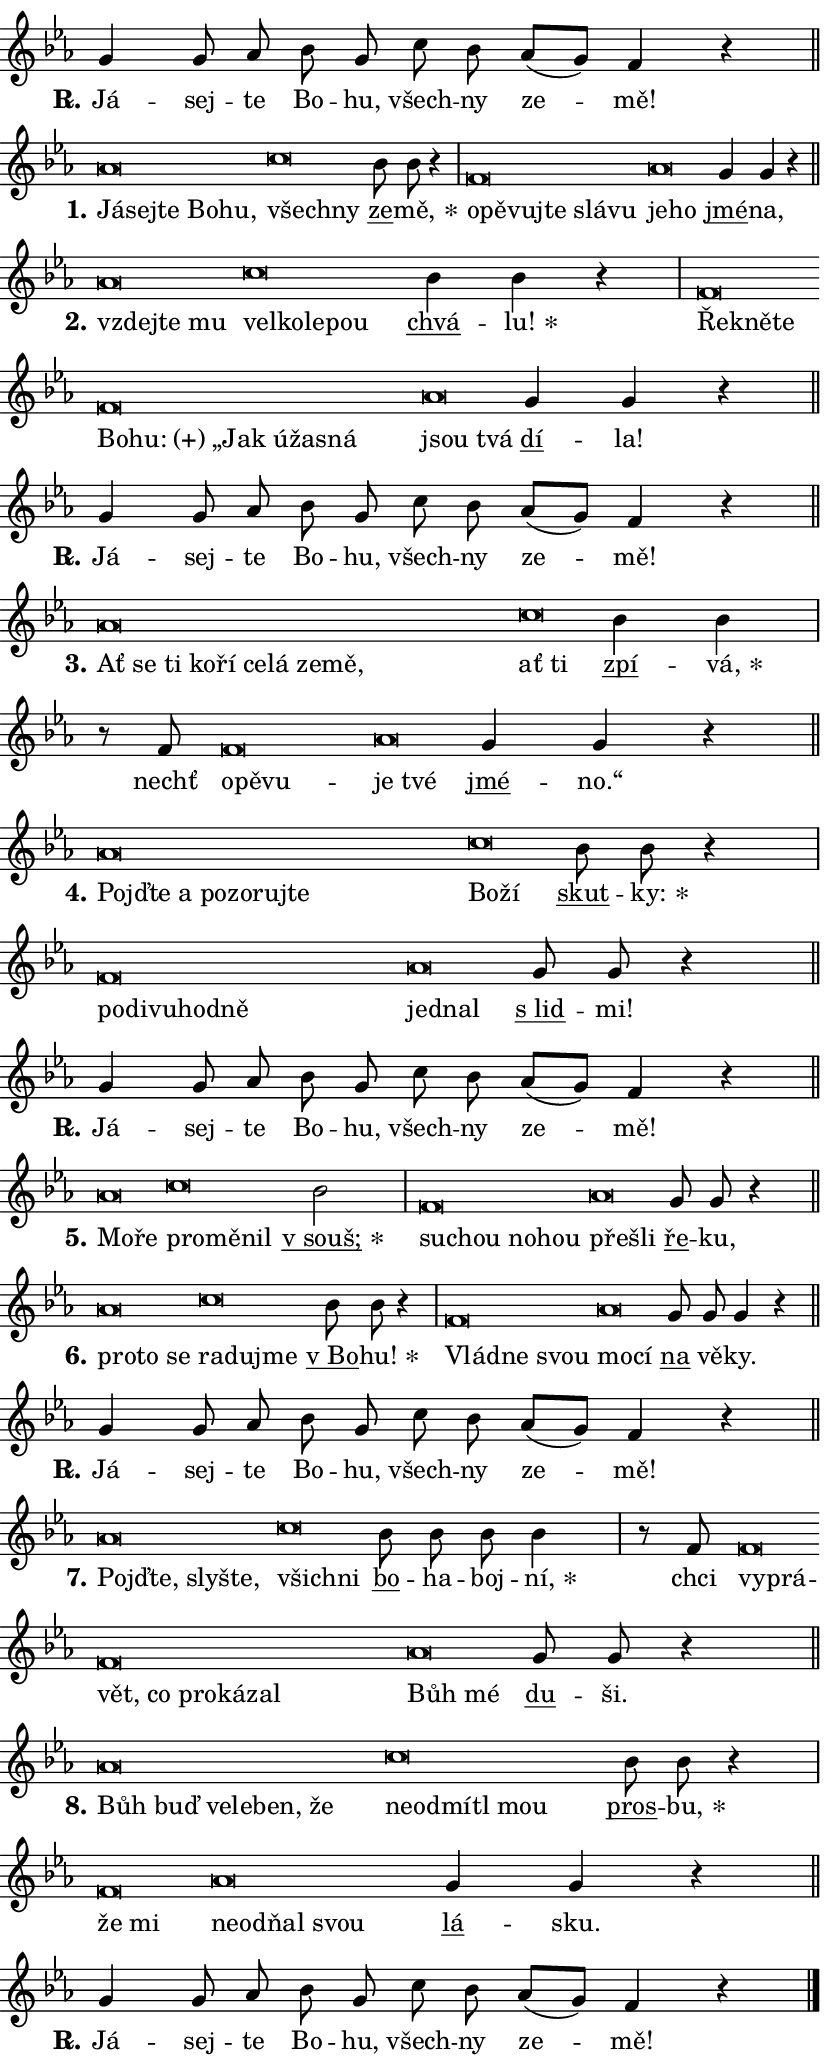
\version "2.24.0"
\header { tagline = "" }
\paper {
  indent = 0\cm
  top-margin = 0\cm
  right-margin = 0.13\cm % to fit lyric hyphens
  bottom-margin = 0\cm
  left-margin = 0\cm
  paper-width = 14\cm
  page-breaking = #ly:one-page-breaking
  system-system-spacing.basic-distance = #11
  score-system-spacing.basic-distance = #11
  ragged-last = ##f
}


%% Author: Thomas Morley
%% https://lists.gnu.org/archive/html/lilypond-user/2020-05/msg00002.html
#(define (line-position grob)
"Returns position of @var[grob} in current system:
   @code{'start}, if at first time-step
   @code{'end}, if at last time-step
   @code{'middle} otherwise
"
  (let* ((col (ly:item-get-column grob))
         (ln (ly:grob-object col 'left-neighbor))
         (rn (ly:grob-object col 'right-neighbor))
         (col-to-check-left (if (ly:grob? ln) ln col))
         (col-to-check-right (if (ly:grob? rn) rn col))
         (break-dir-left
           (and
             (ly:grob-property col-to-check-left 'non-musical #f)
             (ly:item-break-dir col-to-check-left)))
         (break-dir-right
           (and
             (ly:grob-property col-to-check-right 'non-musical #f)
             (ly:item-break-dir col-to-check-right))))
        (cond ((eqv? 1 break-dir-left) 'start)
              ((eqv? -1 break-dir-right) 'end)
              (else 'middle))))

#(define (tranparent-at-line-position vctor)
  (lambda (grob)
  "Relying on @code{line-position} select the relevant enry from @var{vctor}.
Used to determine transparency,"
    (case (line-position grob)
      ((end) (not (vector-ref vctor 0)))
      ((middle) (not (vector-ref vctor 1)))
      ((start) (not (vector-ref vctor 2))))))

noteHeadBreakVisibility =
#(define-music-function (break-visibility)(vector?)
"Makes @code{NoteHead}s transparent relying on @var{break-visibility}"
#{
  \override NoteHead.transparent =
    #(tranparent-at-line-position break-visibility)
#})

#(define delete-ledgers-for-transparent-note-heads
  (lambda (grob)
    "Reads whether a @code{NoteHead} is transparent.
If so this @code{NoteHead} is removed from @code{'note-heads} from
@var{grob}, which is supposed to be @code{LedgerLineSpanner}.
As a result ledgers are not printed for this @code{NoteHead}"
    (let* ((nhds-array (ly:grob-object grob 'note-heads))
           (nhds-list
             (if (ly:grob-array? nhds-array)
                 (ly:grob-array->list nhds-array)
                 '()))
           ;; Relies on the transparent-property being done before
           ;; Staff.LedgerLineSpanner.after-line-breaking is executed.
           ;; This is fragile ...
           (to-keep
             (remove
               (lambda (nhd)
                 (ly:grob-property nhd 'transparent #f))
               nhds-list)))
      ;; TODO find a better method to iterate over grob-arrays, similiar
      ;; to filter/remove etc for lists
      ;; For now rebuilt from scratch
      (set! (ly:grob-object grob 'note-heads)  '())
      (for-each
        (lambda (nhd)
          (ly:pointer-group-interface::add-grob grob 'note-heads nhd))
        to-keep))))

squashNotes = {
  \override NoteHead.X-extent = #'(-0.2 . 0.2)
  \override NoteHead.Y-extent = #'(-0.75 . 0)
  \override NoteHead.stencil =
    #(lambda (grob)
       (let ((pos (ly:grob-property grob 'staff-position)))
         (begin
           (if (< pos -7) (display "ERROR: Lower brevis then expected\n") (display ""))
           (if (<= pos -6) ly:text-interface::print ly:note-head::print))))
}
unSquashNotes = {
  \revert NoteHead.X-extent
  \revert NoteHead.Y-extent
  \revert NoteHead.stencil
}

hideNotes = \noteHeadBreakVisibility #begin-of-line-visible
unHideNotes = \noteHeadBreakVisibility #all-visible

% work-around for resetting accidentals
% https://lilypond.org/doc/v2.23/Documentation/notation/displaying-rhythms#unmetered-music
cadenzaMeasure = {
  \cadenzaOff
  \partial 1024 s1024
  \cadenzaOn
}

#(define-markup-command (accent layout props text) (markup?)
  "Underline accented syllable"
  (interpret-markup layout props
    #{\markup \override #'(offset . 4.3) \underline { #text }#}))

responsum = \markup \concat {
  "R" \hspace #-1.05 \path #0.1 #'((moveto 0 0.07) (lineto 0.9 0.8)) \hspace #0.05 "."
}

spaceSize = #0.6828661417322834 % exact space size for TeX Gyre Schola

\layout {
  \context {
    \Staff
    \remove "Time_signature_engraver"
    \override LedgerLineSpanner.after-line-breaking = #delete-ledgers-for-transparent-note-heads
  }
  \context {
    \Lyrics {
      \override LyricSpace.minimum-distance = \spaceSize
      \override LyricText.font-name = #"TeX Gyre Schola"
      \override LyricText.font-size = 1
      \override StanzaNumber.font-name = #"TeX Gyre Schola Bold"
      \override StanzaNumber.font-size = 1
    }
  }
  \context {
    \Score 
    \override NoteHead.text =
      #(lambda (grob) 
        (let ((pos (ly:grob-property grob 'staff-position)))
          #{\markup {
            \combine
              \halign #-0.55 \raise #(if (= pos -6) 0 0.5) \override #'(thickness . 2) \draw-line #'(3.2 . 0)
              \musicglyph "noteheads.sM1"
          }#}))
  }
}

% magnetic-lyrics.ily
%
%   written by
%     Jean Abou Samra <jean@abou-samra.fr>
%     Werner Lemberg <wl@gnu.org>
%
%   adapted by
%     Jiri Hon <jiri.hon@gmail.com>
%
% Version 2022-Apr-15

% https://www.mail-archive.com/lilypond-user@gnu.org/msg149350.html

#(define (Left_hyphen_pointer_engraver context)
   "Collect syllable-hyphen-syllable occurrences in lyrics and store
them in properties.  This engraver only looks to the left.  For
example, if the lyrics input is @code{foo -- bar}, it does the
following.

@itemize @bullet
@item
Set the @code{text} property of the @code{LyricHyphen} grob between
@q{foo} and @q{bar} to @code{foo}.

@item
Set the @code{left-hyphen} property of the @code{LyricText} grob with
text @q{foo} to the @code{LyricHyphen} grob between @q{foo} and
@q{bar}.
@end itemize

Use this auxiliary engraver in combination with the
@code{lyric-@/text::@/apply-@/magnetic-@/offset!} hook."
   (let ((hyphen #f)
         (text #f))
     (make-engraver
      (acknowledgers
       ((lyric-syllable-interface engraver grob source-engraver)
        (set! text grob)))
      (end-acknowledgers
       ((lyric-hyphen-interface engraver grob source-engraver)
        ;(when (not (grob::has-interface grob 'lyric-space-interface))
          (set! hyphen grob)));)
      ((stop-translation-timestep engraver)
       (when (and text hyphen)
         (ly:grob-set-object! text 'left-hyphen hyphen))
       (set! text #f)
       (set! hyphen #f)))))

#(define (lyric-text::apply-magnetic-offset! grob)
   "If the space between two syllables is less than the value in
property @code{LyricText@/.details@/.squash-threshold}, move the right
syllable to the left so that it gets concatenated with the left
syllable.

Use this function as a hook for
@code{LyricText@/.after-@/line-@/breaking} if the
@code{Left_@/hyphen_@/pointer_@/engraver} is active."
   (let ((hyphen (ly:grob-object grob 'left-hyphen #f)))
     (when hyphen
       (let ((left-text (ly:spanner-bound hyphen LEFT)))
         (when (grob::has-interface left-text 'lyric-syllable-interface)
           (let* ((common (ly:grob-common-refpoint grob left-text X))
                  (this-x-ext (ly:grob-extent grob common X))
                  (left-x-ext
                   (begin
                     ;; Trigger magnetism for left-text.
                     (ly:grob-property left-text 'after-line-breaking)
                     (ly:grob-extent left-text common X)))
                  ;; `delta` is the gap width between two syllables.
                  (delta (- (interval-start this-x-ext)
                            (interval-end left-x-ext)))
                  (details (ly:grob-property grob 'details))
                  (threshold (assoc-get 'squash-threshold details 0.2)))
             (when (< delta threshold)
               (let* (;; We have to manipulate the input text so that
                      ;; ligatures crossing syllable boundaries are not
                      ;; disabled.  For languages based on the Latin
                      ;; script this is essentially a beautification.
                      ;; However, for non-Western scripts it can be a
                      ;; necessity.
                      (lt (ly:grob-property left-text 'text))
                      (rt (ly:grob-property grob 'text))
                      (is-space (grob::has-interface hyphen 'lyric-space-interface))
                      (space (if is-space " " ""))
                      (extra-delta (if is-space spaceSize 0))
                      ;; Append new syllable.
                      (ltrt-space (if (and (string? lt) (string? rt))
                                (string-append lt space rt)
                                (make-concat-markup (list lt space rt))))
                      ;; Right-align `ltrt` to the right side.
                      (ltrt-space-markup (grob-interpret-markup
                               grob
                               (make-translate-markup
                                (cons (interval-length this-x-ext) 0)
                                (make-right-align-markup ltrt-space)))))
                 (begin
                   ;; Don't print `left-text`.
                   (ly:grob-set-property! left-text 'stencil #f)
                   ;; Set text and stencil (which holds all collected
                   ;; syllables so far) and shift it to the left.
                   (ly:grob-set-property! grob 'text ltrt-space)
                   (ly:grob-set-property! grob 'stencil ltrt-space-markup)
                   (ly:grob-translate-axis! grob (- (- delta extra-delta)) X))))))))))


#(define (lyric-hyphen::displace-bounds-first grob)
   ;; Make very sure this callback isn't triggered too early.
   (let ((left (ly:spanner-bound grob LEFT))
         (right (ly:spanner-bound grob RIGHT)))
     (ly:grob-property left 'after-line-breaking)
     (ly:grob-property right 'after-line-breaking)
     (ly:lyric-hyphen::print grob)))

squashThreshold = #0.4

\layout {
  \context {
    \Lyrics
    \consists #Left_hyphen_pointer_engraver
    \override LyricText.after-line-breaking =
      #lyric-text::apply-magnetic-offset!
    \override LyricHyphen.stencil = #lyric-hyphen::displace-bounds-first
    \override LyricText.details.squash-threshold = \squashThreshold
    \override LyricHyphen.minimum-distance = 0
    \override LyricHyphen.minimum-length = \squashThreshold
  }
}

squashText = \override LyricText.details.squash-threshold = 9999
unSquashText = \override LyricText.details.squash-threshold = \squashThreshold

leftText = \override LyricText.self-alignment-X = #LEFT
unLeftText = \revert LyricText.self-alignment-X

starOffset = #(lambda (grob) 
                (let ((x_offset (ly:self-alignment-interface::aligned-on-x-parent grob)))
                  (if (= x_offset 0) 0 (+ x_offset 1.2))))

star = #(define-music-function (syllable)(string?)
"Append star separator at the end of a syllable"
#{
  \once \override LyricText.X-offset = #starOffset
  \lyricmode { \markup {
    #syllable
    \override #'((font-name . "TeX Gyre Schola Bold")) \hspace #0.2 \lower #0.65 \larger "*"
  } }
#})

starAccent = #(define-music-function (syllable)(string?)
"Append star separator at the end of a syllable and make accent"
#{
  \once \override LyricText.X-offset = #starOffset
  \lyricmode { \markup {
    \accent #syllable
    \override #'((font-name . "TeX Gyre Schola Bold")) \hspace #0.2 \lower #0.65 \larger "*"
  } }
#})

breath = #(define-music-function (syllable)(string?)
"Append breathing indicator at the end of a syllable"
#{
  \lyricmode { \markup { #syllable "+" } }
#})

optionalBreath = #(define-music-function (syllable)(string?)
"Append optional breathing indicator at the end of a syllable"
#{
  \lyricmode { \markup { #syllable "(+)" } }
#})


\score {
    <<
        \new Voice = "melody" { \cadenzaOn \key es \major \relative { g'4 g8 as bes g \bar "" c bes \bar "" as[( g)] f4 r \cadenzaMeasure \bar "||" \break } }
        \new Lyrics \lyricsto "melody" { \lyricmode { \set stanza = \responsum
Já -- sej -- te Bo -- hu, všech -- ny ze -- mě! } }
    >>
    \layout {}
}

\score {
    <<
        \new Voice = "melody" { \cadenzaOn \key es \major \relative { \squashNotes as'\breve*1/16 \hideNotes \breve*1/16 \bar "" \breve*1/16 \bar "" \breve*1/16 \breve*1/16 \bar "" \unHideNotes \unSquashNotes \squashNotes c\breve*1/16 \hideNotes \breve*1/16 \bar "" \unHideNotes \unSquashNotes \bar "" bes8 bes r4 \cadenzaMeasure \bar "|" \squashNotes f\breve*1/16 \hideNotes \breve*1/16 \bar "" \breve*1/16 \bar "" \breve*1/16 \bar "" \breve*1/16 \breve*1/16 \bar "" \unHideNotes \unSquashNotes \squashNotes as\breve*1/16 \hideNotes \breve*1/16 \bar "" \unHideNotes \unSquashNotes \bar "" g4 g r \cadenzaMeasure \bar "||" \break } }
        \new Lyrics \lyricsto "melody" { \lyricmode { \set stanza = "1."
\leftText Já -- \squashText sej -- te Bo -- hu, \unSquashText všech -- \squashText ny \unLeftText \unSquashText \markup \accent ze -- \star mě, \leftText o -- \squashText pě -- vuj -- te slá -- vu \unSquashText je -- \squashText ho \unLeftText \unSquashText \markup \accent jmé -- na, } }
    >>
    \layout {}
}

\score {
    <<
        \new Voice = "melody" { \cadenzaOn \key es \major \relative { \squashNotes as'\breve*1/16 \hideNotes \breve*1/16 \breve*1/16 \bar "" \unHideNotes \unSquashNotes \squashNotes c\breve*1/16 \hideNotes \breve*1/16 \bar "" \breve*1/16 \breve*1/16 \bar "" \unHideNotes \unSquashNotes \bar "" bes4 bes r \cadenzaMeasure \bar "|" \squashNotes f\breve*1/16 \hideNotes \breve*1/16 \bar "" \breve*1/16 \bar "" \breve*1/16 \bar "" \breve*1/16 \bar "" \breve*1/16 \bar "" \breve*1/16 \bar "" \breve*1/16 \breve*1/16 \bar "" \unHideNotes \unSquashNotes \squashNotes as\breve*1/16 \hideNotes \breve*1/16 \bar "" \unHideNotes \unSquashNotes \bar "" g4 g r \cadenzaMeasure \bar "||" \break } }
        \new Lyrics \lyricsto "melody" { \lyricmode { \set stanza = "2."
\leftText vzdej -- \squashText te mu \unSquashText vel -- \squashText ko -- le -- pou \unLeftText \unSquashText \markup \accent chvá -- \star lu! \leftText Ře -- \squashText kně -- te Bo -- \optionalBreath hu: „Jak ú -- ža -- sná \unSquashText jsou \squashText tvá \unLeftText \unSquashText \markup \accent dí -- la! } }
    >>
    \layout {}
}

\score {
    <<
        \new Voice = "melody" { \cadenzaOn \key es \major \relative { g'4 g8 as bes g \bar "" c bes \bar "" as[( g)] f4 r \cadenzaMeasure \bar "||" \break } }
        \new Lyrics \lyricsto "melody" { \lyricmode { \set stanza = \responsum
Já -- sej -- te Bo -- hu, všech -- ny ze -- mě! } }
    >>
    \layout {}
}

\score {
    <<
        \new Voice = "melody" { \cadenzaOn \key es \major \relative { \squashNotes as'\breve*1/16 \hideNotes \breve*1/16 \bar "" \breve*1/16 \bar "" \breve*1/16 \bar "" \breve*1/16 \bar "" \breve*1/16 \bar "" \breve*1/16 \bar "" \breve*1/16 \breve*1/16 \bar "" \unHideNotes \unSquashNotes \squashNotes c\breve*1/16 \hideNotes \breve*1/16 \bar "" \unHideNotes \unSquashNotes \bar "" bes4 bes4 \cadenzaMeasure \bar "|" r8 f8 \squashNotes f\breve*1/16 \hideNotes \breve*1/16 \breve*1/16 \bar "" \unHideNotes \unSquashNotes \squashNotes as\breve*1/16 \hideNotes \breve*1/16 \bar "" \unHideNotes \unSquashNotes \bar "" g4 g r \cadenzaMeasure \bar "||" \break } }
        \new Lyrics \lyricsto "melody" { \lyricmode { \set stanza = "3."
\leftText Ať \squashText se ti ko -- ří ce -- lá ze -- mě, \unSquashText ať \squashText ti \unLeftText \unSquashText \markup \accent zpí -- \star vá, nechť \leftText o -- \squashText pě -- vu -- \unSquashText je \squashText tvé \unLeftText \unSquashText \markup \accent jmé -- no.“ } }
    >>
    \layout {}
}

\score {
    <<
        \new Voice = "melody" { \cadenzaOn \key es \major \relative { \squashNotes as'\breve*1/16 \hideNotes \breve*1/16 \bar "" \breve*1/16 \bar "" \breve*1/16 \bar "" \breve*1/16 \bar "" \breve*1/16 \breve*1/16 \bar "" \unHideNotes \unSquashNotes \squashNotes c\breve*1/16 \hideNotes \breve*1/16 \bar "" \unHideNotes \unSquashNotes \bar "" bes8 bes r4 \cadenzaMeasure \bar "|" \squashNotes f\breve*1/16 \hideNotes \breve*1/16 \bar "" \breve*1/16 \bar "" \breve*1/16 \breve*1/16 \bar "" \unHideNotes \unSquashNotes \squashNotes as\breve*1/16 \hideNotes \breve*1/16 \bar "" \unHideNotes \unSquashNotes \bar "" g8 g r4 \cadenzaMeasure \bar "||" \break } }
        \new Lyrics \lyricsto "melody" { \lyricmode { \set stanza = "4."
\leftText Pojď -- \squashText te a po -- zo -- ruj -- te \unSquashText Bo -- \squashText ží \unLeftText \unSquashText \markup \accent skut -- \star ky: \leftText po -- \squashText di -- vu -- hod -- ně \unSquashText jed -- \squashText nal \unLeftText \unSquashText \markup \accent "s lid" -- mi! } }
    >>
    \layout {}
}

\score {
    <<
        \new Voice = "melody" { \cadenzaOn \key es \major \relative { g'4 g8 as bes g \bar "" c bes \bar "" as[( g)] f4 r \cadenzaMeasure \bar "||" \break } }
        \new Lyrics \lyricsto "melody" { \lyricmode { \set stanza = \responsum
Já -- sej -- te Bo -- hu, všech -- ny ze -- mě! } }
    >>
    \layout {}
}

\score {
    <<
        \new Voice = "melody" { \cadenzaOn \key es \major \relative { \squashNotes as'\breve*1/16 \hideNotes \breve*1/16 \bar "" \unHideNotes \unSquashNotes \squashNotes c\breve*1/16 \hideNotes \breve*1/16 \breve*1/16 \bar "" \unHideNotes \unSquashNotes \bar "" bes2 \cadenzaMeasure \bar "|" \squashNotes f\breve*1/16 \hideNotes \breve*1/16 \bar "" \breve*1/16 \breve*1/16 \bar "" \unHideNotes \unSquashNotes \squashNotes as\breve*1/16 \hideNotes \breve*1/16 \bar "" \unHideNotes \unSquashNotes \bar "" g8 g r4 \cadenzaMeasure \bar "||" \break } }
        \new Lyrics \lyricsto "melody" { \lyricmode { \set stanza = "5."
\leftText Mo -- \squashText ře \unSquashText pro -- \squashText mě -- nil \unLeftText \unSquashText \starAccent "v souš;" \leftText su -- \squashText chou no -- hou \unSquashText pře -- \squashText šli \unLeftText \unSquashText \markup \accent ře -- ku, } }
    >>
    \layout {}
}

\score {
    <<
        \new Voice = "melody" { \cadenzaOn \key es \major \relative { \squashNotes as'\breve*1/16 \hideNotes \breve*1/16 \breve*1/16 \bar "" \unHideNotes \unSquashNotes \squashNotes c\breve*1/16 \hideNotes \breve*1/16 \breve*1/16 \bar "" \unHideNotes \unSquashNotes \bar "" bes8 bes r4 \cadenzaMeasure \bar "|" \squashNotes f\breve*1/16 \hideNotes \breve*1/16 \breve*1/16 \bar "" \unHideNotes \unSquashNotes \squashNotes as\breve*1/16 \hideNotes \breve*1/16 \bar "" \unHideNotes \unSquashNotes \bar "" g8 g g4 r \cadenzaMeasure \bar "||" \break } }
        \new Lyrics \lyricsto "melody" { \lyricmode { \set stanza = "6."
\leftText pro -- \squashText to se \unSquashText ra -- \squashText du -- jme \unLeftText \unSquashText \markup \accent "v Bo" -- \star hu! \leftText Vlád -- \squashText ne svou \unSquashText mo -- \squashText cí \unLeftText \unSquashText \markup \accent na vě -- ky. } }
    >>
    \layout {}
}

\score {
    <<
        \new Voice = "melody" { \cadenzaOn \key es \major \relative { g'4 g8 as bes g \bar "" c bes \bar "" as[( g)] f4 r \cadenzaMeasure \bar "||" \break } }
        \new Lyrics \lyricsto "melody" { \lyricmode { \set stanza = \responsum
Já -- sej -- te Bo -- hu, všech -- ny ze -- mě! } }
    >>
    \layout {}
}

\score {
    <<
        \new Voice = "melody" { \cadenzaOn \key es \major \relative { \squashNotes as'\breve*1/16 \hideNotes \breve*1/16 \bar "" \breve*1/16 \breve*1/16 \bar "" \unHideNotes \unSquashNotes \squashNotes c\breve*1/16 \hideNotes \breve*1/16 \bar "" \unHideNotes \unSquashNotes \bar "" bes8 bes bes bes4 \cadenzaMeasure \bar "|" r8 f8 \squashNotes f\breve*1/16 \hideNotes \breve*1/16 \bar "" \breve*1/16 \bar "" \breve*1/16 \bar "" \breve*1/16 \bar "" \breve*1/16 \breve*1/16 \bar "" \unHideNotes \unSquashNotes \squashNotes as\breve*1/16 \hideNotes \breve*1/16 \bar "" \unHideNotes \unSquashNotes \bar "" g8 g r4 \cadenzaMeasure \bar "||" \break } }
        \new Lyrics \lyricsto "melody" { \lyricmode { \set stanza = "7."
\leftText Pojď -- \squashText te, sly -- šte, \unSquashText všich -- \squashText ni \unLeftText \unSquashText \markup \accent bo -- ha -- boj -- \star ní, chci \leftText vy -- \squashText prá -- vět, co pro -- ká -- zal \unSquashText Bůh \squashText mé \unLeftText \unSquashText \markup \accent du -- ši. } }
    >>
    \layout {}
}

\score {
    <<
        \new Voice = "melody" { \cadenzaOn \key es \major \relative { \squashNotes as'\breve*1/16 \hideNotes \breve*1/16 \bar "" \breve*1/16 \bar "" \breve*1/16 \bar "" \breve*1/16 \breve*1/16 \bar "" \unHideNotes \unSquashNotes \squashNotes c\breve*1/16 \hideNotes \breve*1/16 \bar "" \breve*1/16 \bar "" \breve*1/16 \breve*1/16 \bar "" \unHideNotes \unSquashNotes \bar "" bes8 bes r4 \cadenzaMeasure \bar "|" \squashNotes f\breve*1/16 \hideNotes \breve*1/16 \bar "" \unHideNotes \unSquashNotes \squashNotes as\breve*1/16 \hideNotes \breve*1/16 \bar "" \breve*1/16 \breve*1/16 \bar "" \unHideNotes \unSquashNotes \bar "" g4 g r \cadenzaMeasure \bar "||" \break } }
        \new Lyrics \lyricsto "melody" { \lyricmode { \set stanza = "8."
\leftText Bůh \squashText buď ve -- le -- ben, že \unSquashText ne -- \squashText od -- mí -- tl mou \unLeftText \unSquashText \markup \accent pros -- \star bu, \leftText že \squashText mi \unSquashText ne -- \squashText od -- ňal svou \unLeftText \unSquashText \markup \accent lá -- sku. } }
    >>
    \layout {}
}

\score {
    <<
        \new Voice = "melody" { \cadenzaOn \key es \major \relative { g'4 g8 as bes g \bar "" c bes \bar "" as[( g)] f4 r \cadenzaMeasure \bar "||" \break } \bar "|." }
        \new Lyrics \lyricsto "melody" { \lyricmode { \set stanza = \responsum
Já -- sej -- te Bo -- hu, všech -- ny ze -- mě! } }
    >>
    \layout {}
}
